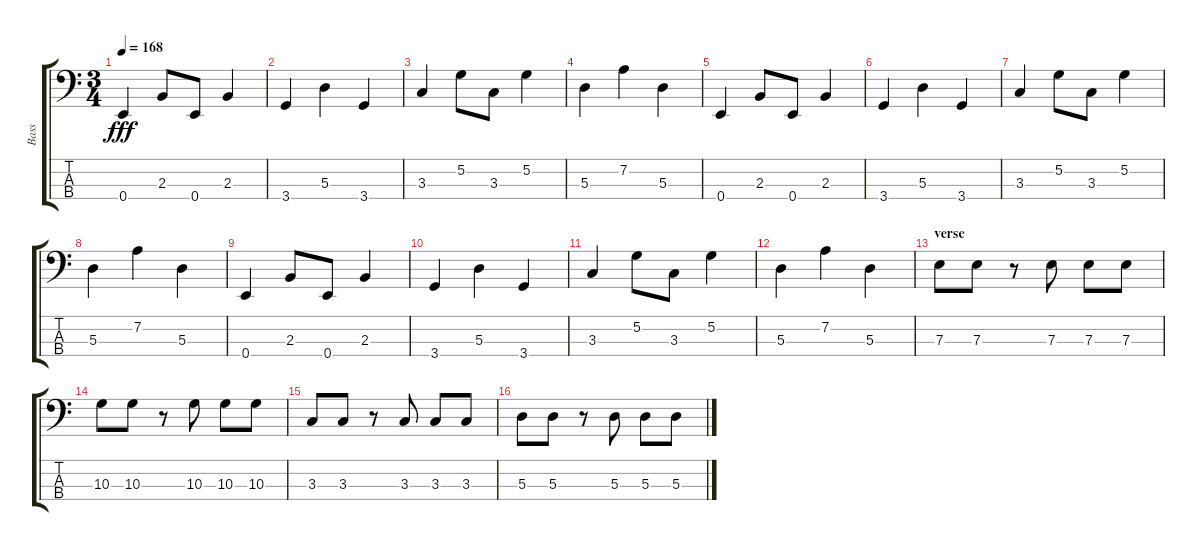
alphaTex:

\track ("Bass" "Bass") {instrument electricbassfinger}
\staff {score tabs}
\tuning (G2 D2 A1 E1) {hide}
\ts (3 4)
\tempo 168
\clef f4
\ks c
0.4.4{dy fff} 2.3.8 0.4.8 2.3.4 |
3.4.4 5.3.4 3.4.4 |
3.3.4 5.2.8 3.3.8 5.2.4 |
5.3.4 7.2.4 5.3.4 |
0.4.4 2.3.8 0.4.8 2.3.4 |
3.4.4 5.3.4 3.4.4 |
3.3.4 5.2.8 3.3.8 5.2.4 |
5.3.4 7.2.4 5.3.4 |
0.4.4 2.3.8 0.4.8 2.3.4 |
3.4.4 5.3.4 3.4.4 |
3.3.4 5.2.8 3.3.8 5.2.4 |
5.3.4 7.2.4 5.3.4 |
\section ("" "verse")
7.3.8 7.3.8 r.8 7.3.8 7.3.8 7.3.8 |
10.3.8 10.3.8 r.8 10.3.8 10.3.8 10.3.8 |
3.3.8 3.3.8 r.8 3.3.8 3.3.8 3.3.8 |
5.3.8 5.3.8 r.8 5.3.8 5.3.8 5.3.8
